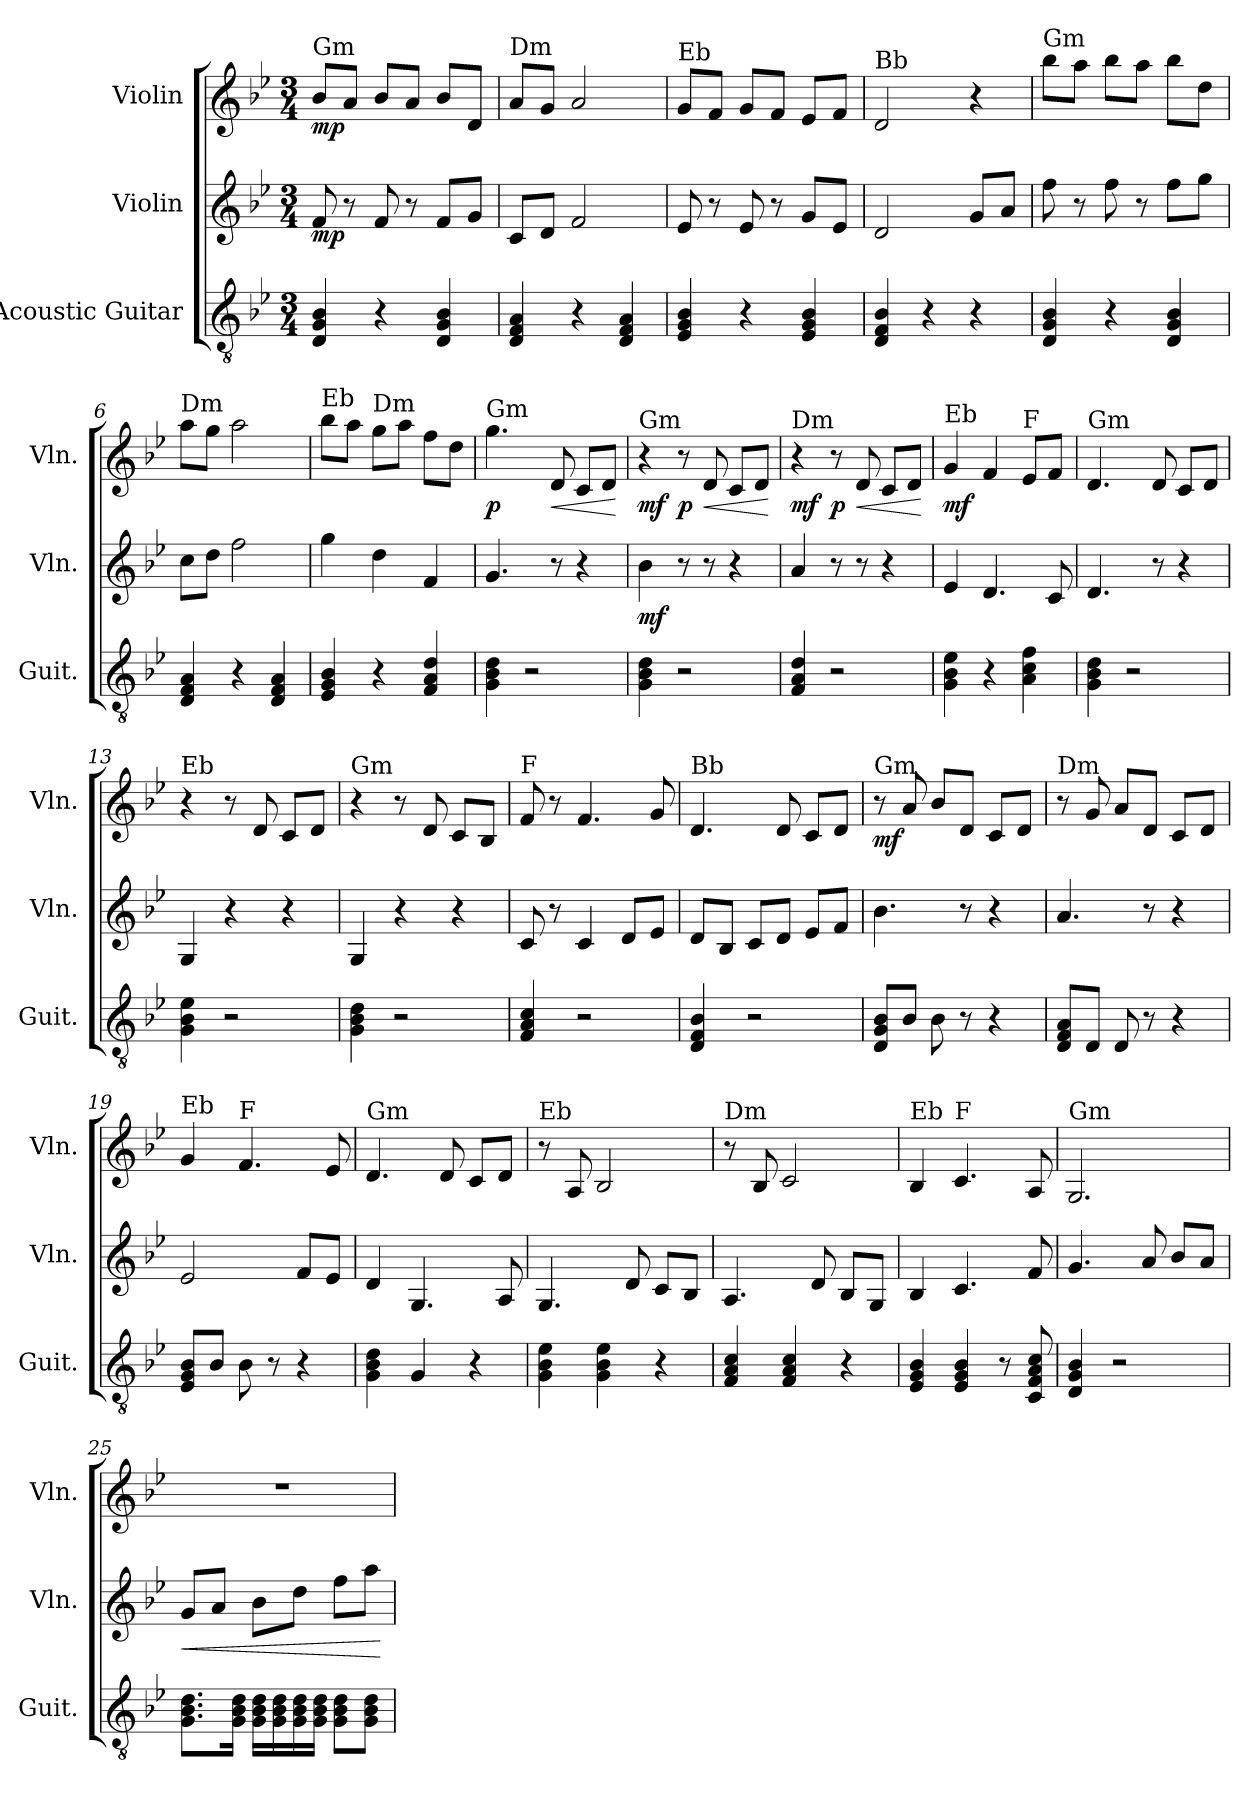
**kern	**kern	**dynam	**kern	**dynam
*part3	*part2	*part2	*part1	*part1
*staff3	*staff2	*staff2	*staff1	*staff1
*I"Acoustic Guitar	*I"Violin	*	*I"Violin	*
*I'Guit.	*I'Vln.	*	*I'Vln.	*
*clefGv2	*clefG2	*	*clefG2	*
*k[b-e-]	*k[b-e-]	*	*k[b-e-]	*
*M3/4	*M3/4	*	*M3/4	*
*MM82	*MM82	*	*MM82	*
=1	=1	=1	=1	=1
!	!	!	!LO:TX:a:t=Gm	!
!	!	!LO:DY:b	!	!LO:DY:b
4D/ 4G/ 4B-/	8f/	mp	8b-/L	mp
.	8r	.	8a/J	.
4r	8f/	.	8b-/L	.
.	8r	.	8a/J	.
4D/ 4G/ 4B-/	8f/L	.	8b-/L	.
.	8g/J	.	8d/J	.
=2	=2	=2	=2	=2
!	!	!	!LO:TX:a:t=Dm	!
4D/ 4F/ 4A/	8c/L	.	8a/L	.
.	8d/J	.	8g/J	.
4r	2f/	.	2a/	.
4D/ 4F/ 4A/	.	.	.	.
=3	=3	=3	=3	=3
!	!	!	!LO:TX:a:t=Eb	!
4E-/ 4G/ 4B-/	8e-/	.	8g/L	.
.	8r	.	8f/J	.
4r	8e-/	.	8g/L	.
.	8r	.	8f/J	.
4E-/ 4G/ 4B-/	8g/L	.	8e-/L	.
.	8e-/J	.	8f/J	.
=4	=4	=4	=4	=4
!	!	!	!LO:TX:a:t=Bb	!
4D/ 4F/ 4B-/	2d/	.	2d/	.
4r	.	.	.	.
4r	8g/L	.	4r	.
.	8a/J	.	.	.
=5	=5	=5	=5	=5
!	!	!	!LO:TX:a:t=Gm	!
4D/ 4G/ 4B-/	8ff\	.	8bb-\L	.
.	8r	.	8aa\J	.
4r	8ff\	.	8bb-\L	.
.	8r	.	8aa\J	.
4D/ 4G/ 4B-/	8ff\L	.	8bb-\L	.
.	8gg\J	.	8dd\J	.
=6	=6	=6	=6	=6
!	!	!	!LO:TX:a:t=Dm	!
4D/ 4F/ 4A/	8cc\L	.	8aa\L	.
.	8dd\J	.	8gg\J	.
4r	2ff\	.	2aa\	.
4D/ 4F/ 4A/	.	.	.	.
!!LO:LB:g=z
=7	=7	=7	=7	=7
!	!	!	!LO:TX:a:t=Eb	!
4E-/ 4G/ 4B-/	4gg\	.	8bb-\L	.
.	.	.	8aa\J	.
!	!	!	!LO:TX:a:t=Dm	!
4r	4dd\	.	8gg\L	.
.	.	.	8aa\J	.
4F/ 4A/ 4d/	4f/	.	8ff\L	.
.	.	.	8dd\J	.
=8	=8	=8	=8	=8
!	!	!	!LO:TX:a:t=Gm	!
!	!	!	!	!LO:DY:b
4G\ 4B-\ 4d\	4.g/	.	4.gg\	p
2r	.	.	.	.
!	!	!	!	!LO:HP:b
.	8r	.	8d/	<
.	4r	.	8c/L	.
.	.	.	8d/J	.
.	.	.	.	[
=9	=9	=9	=9	=9
!	!	!	!LO:TX:a:t=Gm	!
!	!	!LO:DY:b	!	!LO:DY:b
4G\ 4B-\ 4d\	4b-\	mf	4r	mf
!	!	!	!	!LO:DY:b
2r	8r	.	8r	p
!	!	!	!	!LO:HP:b
.	8r	.	8d/	<
.	4r	.	8c/L	.
.	.	.	8d/J	.
.	.	.	.	[
=10	=10	=10	=10	=10
!	!	!	!LO:TX:a:t=Dm	!
!	!	!	!	!LO:DY:b
4F/ 4A/ 4d/	4a/	.	4r	mf
!	!	!	!	!LO:DY:b
2r	8r	.	8r	p
!	!	!	!	!LO:HP:b
.	8r	.	8d/	<
.	4r	.	8c/L	.
.	.	.	8d/J	.
.	.	.	.	[
=11	=11	=11	=11	=11
!	!	!	!LO:TX:a:t=Eb	!
!	!	!	!	!LO:DY:b
4G\ 4B-\ 4e-\	4e-/	.	4g/	mf
4r	4.d/	.	4f/	.
!	!	!	!LO:TX:a:t=F	!
4A\ 4c\ 4f\	.	.	8e-/L	.
.	8c/	.	8f/J	.
=12	=12	=12	=12	=12
!	!	!	!LO:TX:a:t=Gm	!
4G\ 4B-\ 4d\	4.d/	.	4.d/	.
2r	.	.	.	.
.	8r	.	8d/	.
.	4r	.	8c/L	.
.	.	.	8d/J	.
=13	=13	=13	=13	=13
!	!	!	!LO:TX:a:t=Eb	!
4G\ 4B-\ 4e-\	4G/	.	4r	.
2r	4r	.	8r	.
.	.	.	8d/	.
.	4r	.	8c/L	.
.	.	.	8d/J	.
!!LO:LB:g=z
=14	=14	=14	=14	=14
!	!	!	!LO:TX:a:t=Gm	!
4G\ 4B-\ 4d\	4G/	.	4r	.
2r	4r	.	8r	.
.	.	.	8d/	.
.	4r	.	8c/L	.
.	.	.	8B-/J	.
=15	=15	=15	=15	=15
!	!	!	!LO:TX:a:t=F	!
4F/ 4A/ 4c/	8c/	.	8f/	.
.	8r	.	8r	.
2r	4c/	.	4.f/	.
.	8d/L	.	.	.
.	8e-/J	.	8g/	.
=16	=16	=16	=16	=16
!	!	!	!LO:TX:a:t=Bb	!
4D/ 4F/ 4B-/	8d/L	.	4.d/	.
.	8B-/J	.	.	.
2r	8c/L	.	.	.
.	8d/J	.	8d/	.
.	8e-/L	.	8c/L	.
.	8f/J	.	8d/J	.
=17	=17	=17	=17	=17
!	!	!	!LO:TX:a:t=Gm	!
!	!	!	!	!LO:DY:b
8D/ 8G/ 8B-/L	4.b-\	.	8r	mf
8B-/J	.	.	8a/	.
8B-\	.	.	8b-/L	.
8r	8r	.	8d/J	.
4r	4r	.	8c/L	.
.	.	.	8d/J	.
=18	=18	=18	=18	=18
!	!	!	!LO:TX:a:t=Dm	!
8D/ 8F/ 8A/L	4.a/	.	8r	.
8D/J	.	.	8g/	.
8D/	.	.	8a/L	.
8r	8r	.	8d/J	.
4r	4r	.	8c/L	.
.	.	.	8d/J	.
=19	=19	=19	=19	=19
!	!	!	!LO:TX:a:t=Eb	!
8E-/ 8G/ 8B-/L	2e-/	.	4g/	.
8B-/J	.	.	.	.
!	!	!	!LO:TX:a:t=F	!
8B-\	.	.	4.f/	.
8r	.	.	.	.
4r	8f/L	.	.	.
.	8e-/J	.	8e-/	.
!!LO:PB:g=z
=20	=20	=20	=20	=20
!	!	!	!LO:TX:a:t=Gm	!
4G\ 4B-\ 4d\	4d/	.	4.d/	.
4G/	4.G/	.	.	.
.	.	.	8d/	.
4r	.	.	8c/L	.
.	8A/	.	8d/J	.
=21	=21	=21	=21	=21
!	!	!	!LO:TX:a:t=Eb	!
4G\ 4B-\ 4e-\	4.G/	.	8r	.
.	.	.	8A/	.
4G\ 4B-\ 4e-\	.	.	2B-/	.
.	8d/	.	.	.
4r	8c/L	.	.	.
.	8B-/J	.	.	.
=22	=22	=22	=22	=22
!	!	!	!LO:TX:a:t=Dm	!
4F/ 4A/ 4c/	4.A/	.	8r	.
.	.	.	8B-/	.
4F/ 4A/ 4c/	.	.	2c/	.
.	8d/	.	.	.
4r	8B-/L	.	.	.
.	8G/J	.	.	.
=23	=23	=23	=23	=23
!	!	!	!LO:TX:a:t=Eb	!
4E-/ 4G/ 4B-/	4B-/	.	4B-/	.
!	!	!	!LO:TX:a:t=F	!
4E-/ 4G/ 4B-/	4.c/	.	4.c/	.
8r	.	.	.	.
8C/ 8F/ 8A/ 8c/	8f/	.	8A/	.
=24	=24	=24	=24	=24
!	!	!	!LO:TX:a:t=Gm	!
4D/ 4G/ 4B-/	4.g/	.	2.G/	.
2r	.	.	.	.
.	8a/	.	.	.
.	8b-/L	.	.	.
.	8a/J	.	.	.
=25	=25	=25	=25	=25
!	!	!LO:HP:b	!	!
8.G\ 8.B-\ 8.d\L	8g/L	<	2.r	.
.	8a/J	.	.	.
16G\ 16B-\ 16d\Jk	.	.	.	.
16G\ 16B-\ 16d\LL	8b-\L	.	.	.
16G\ 16B-\ 16d\	.	.	.	.
16G\ 16B-\ 16d\	8dd\J	.	.	.
16G\ 16B-\ 16d\JJ	.	.	.	.
8G\ 8B-\ 8d\L	8ff\L	.	.	.
8G\ 8B-\ 8d\J	8aa\J	.	.	.
.	.	[	.	.
=	=	=	=	=
*-	*-	*-	*-	*-
